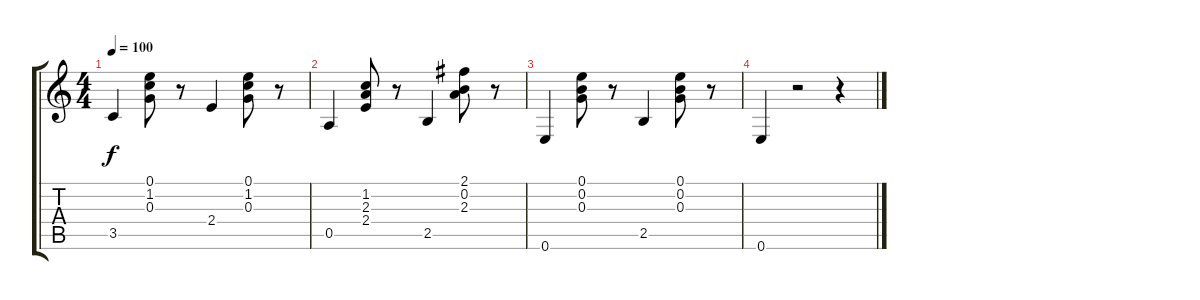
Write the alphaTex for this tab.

\track "" {instrument acousticguitarnylon}
\staff {score tabs}
\tuning (E4 B3 G3 D3 A2 E2) {hide}
\ts (4 4)
\tempo 100
\clef g2
\ks c
3.5.4{dy f} (0.1 1.2 0.3).8 r.8 2.4.4 (0.1 1.2 0.3).8 r.8 |
0.5.4 (1.2 2.3 2.4).8 r.8 2.5.4 (2.1 0.2 2.3).8 r.8 |
0.6.4 (0.1 0.2 0.3).8 r.8 2.5.4 (0.1 0.2 0.3).8 r.8 |
0.6.4 r.2 r.4
